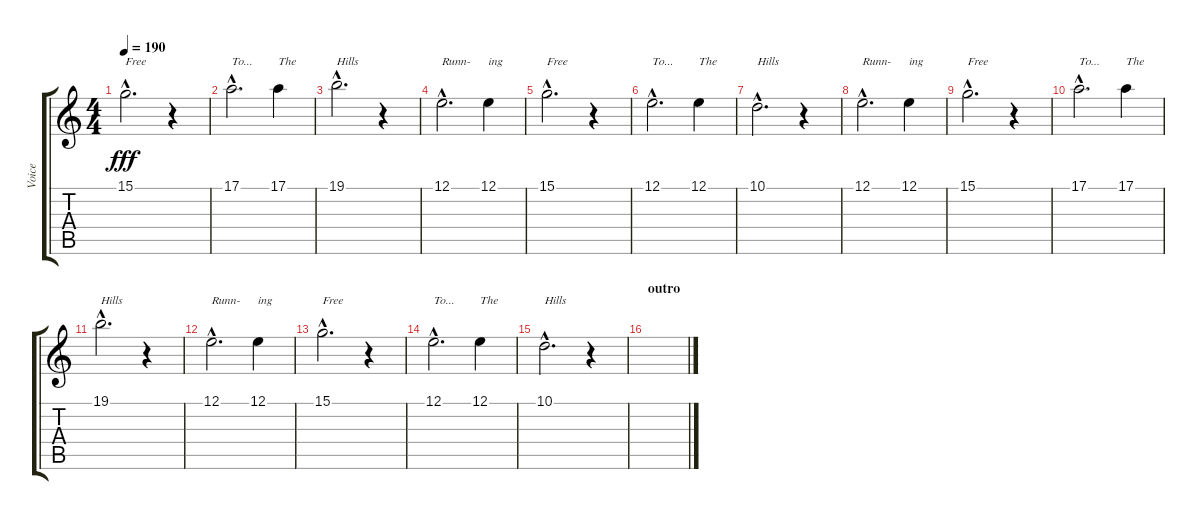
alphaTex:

\track ("Voice" "Voice") {instrument choiraahs}
\staff {score tabs}
\tuning (E4 B3 G3 D3 A2 E2) {hide}
\ts (4 4)
\tempo 190
\clef g2
\ks c
15.1{hac}.2{d txt "Free" dy fff} r.4 |
17.1{hac}.2{d txt "To..."} 17.1.4{txt "The"} |
19.1{hac}.2{d txt "Hills"} r.4 |
12.1{hac}.2{d txt "Runn-"} 12.1.4{txt "ing"} |
15.1{hac}.2{d txt "Free"} r.4 |
12.1{hac}.2{d txt "To..."} 12.1.4{txt "The"} |
10.1{hac}.2{d txt "Hills"} r.4 |
12.1{hac}.2{d txt "Runn-"} 12.1.4{txt "ing"} |
15.1{hac}.2{d txt "Free"} r.4 |
17.1{hac}.2{d txt "To..."} 17.1.4{txt "The"} |
19.1{hac}.2{d txt "Hills"} r.4 |
12.1{hac}.2{d txt "Runn-"} 12.1.4{txt "ing"} |
15.1{hac}.2{d txt "Free"} r.4 |
12.1{hac}.2{d txt "To..."} 12.1.4{txt "The"} |
10.1{hac}.2{d txt "Hills"} r.4 |
\section ("" "outro")
